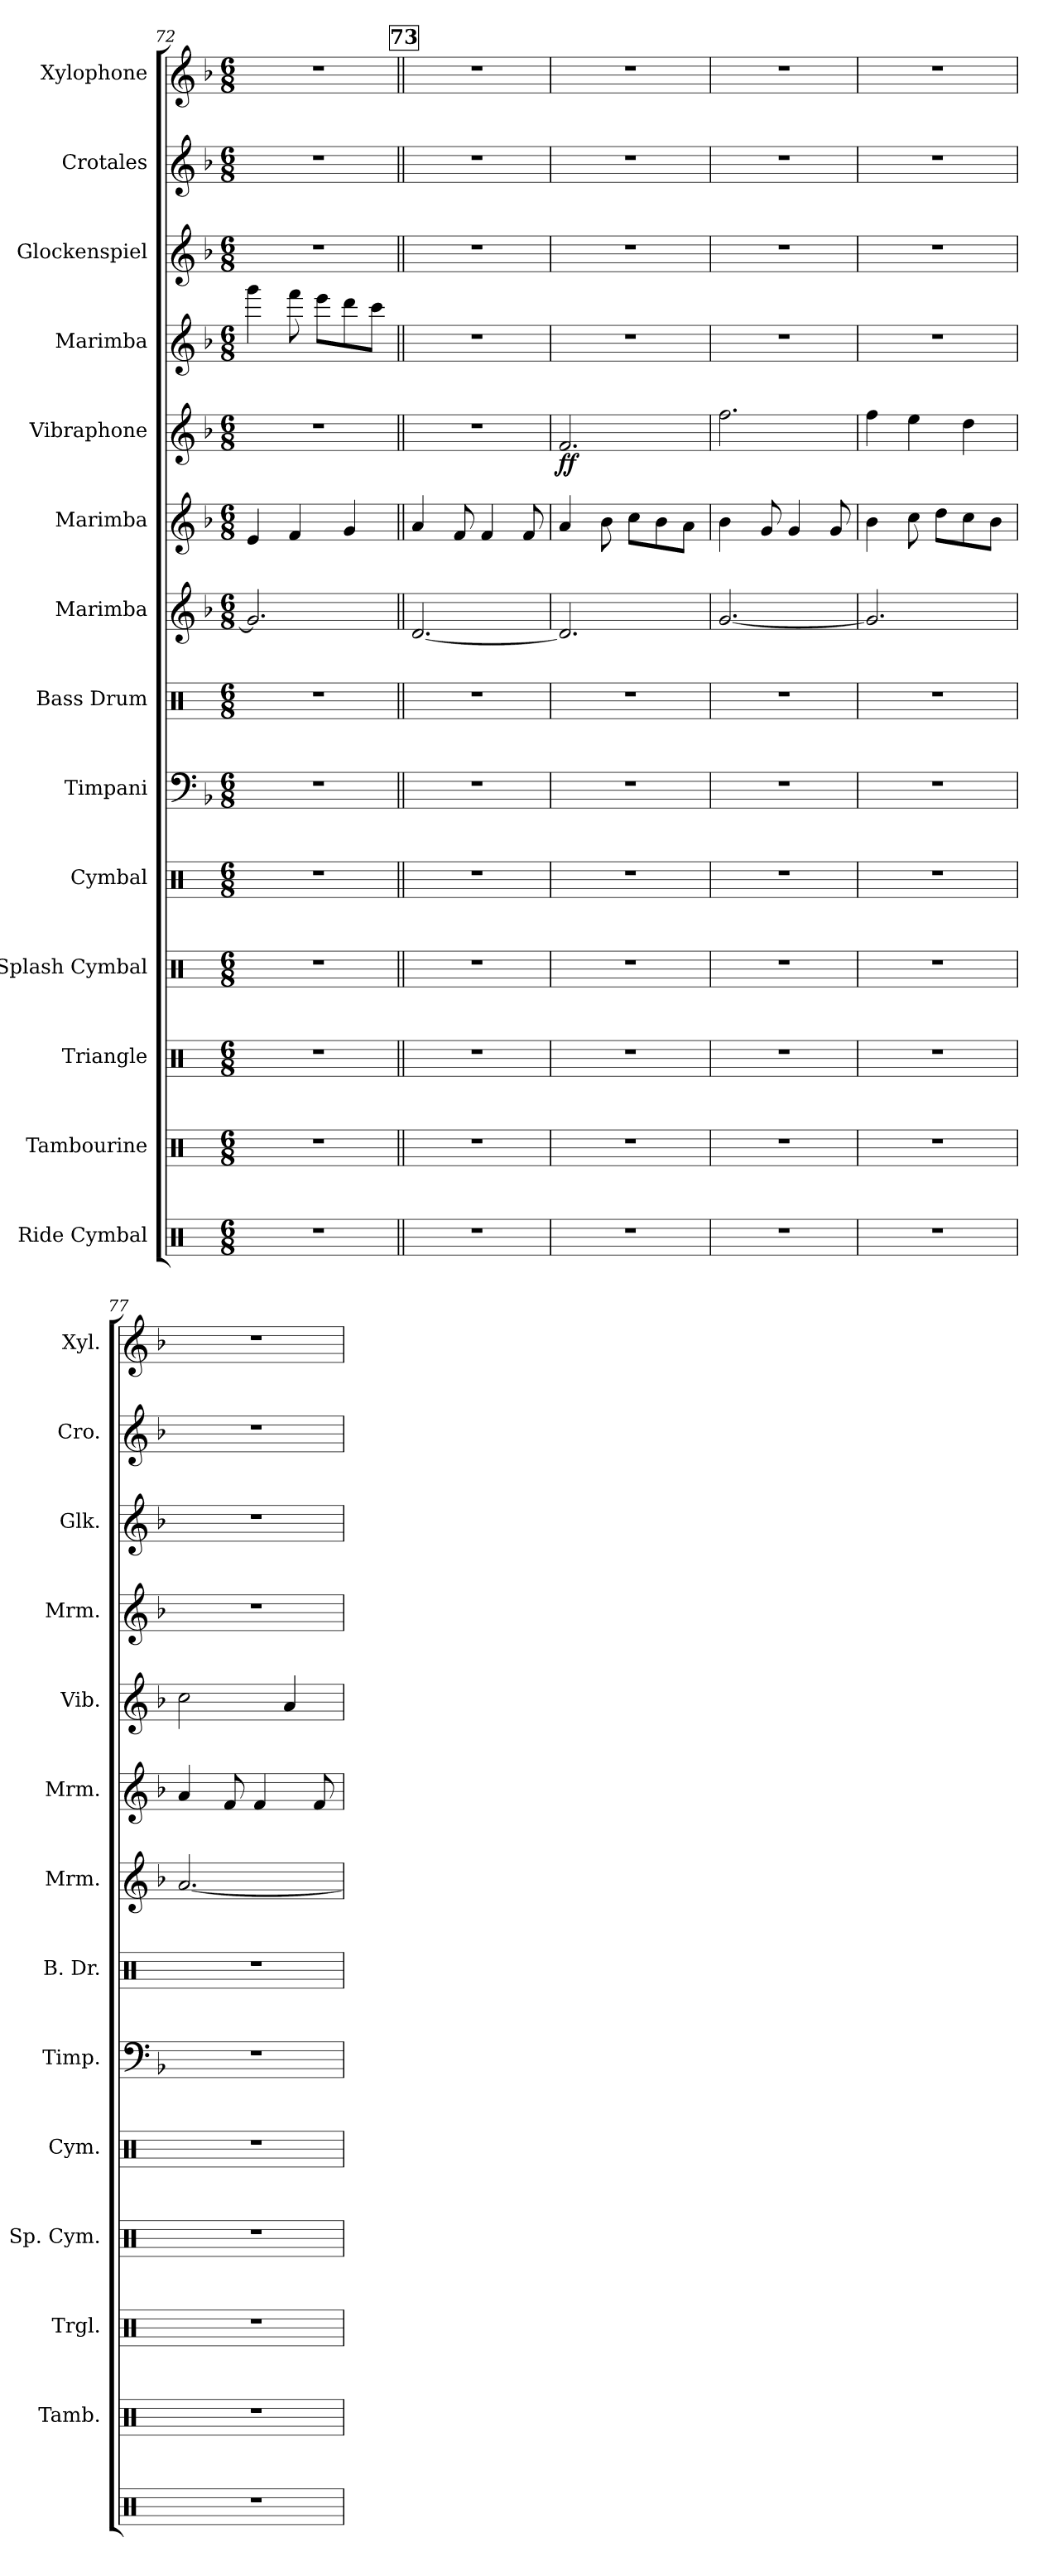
**kern	**kern	**kern	**kern	**kern	**kern	**kern	**kern	**kern	**kern	**dynam	**kern	**kern	**kern	**kern
*part14	*part13	*part12	*part11	*part10	*part9	*part8	*part7	*part6	*part5	*part5	*part4	*part3	*part2	*part1
*staff14	*staff13	*staff12	*staff11	*staff10	*staff9	*staff8	*staff7	*staff6	*staff5	*staff5	*staff4	*staff3	*staff2	*staff1
*I"Ride Cymbal	*I"Tambourine	*I"Triangle	*I"Splash Cymbal	*I"Cymbal	*I"Timpani	*I"Bass Drum	*I"Marimba	*I"Marimba	*I"Vibraphone	*	*I"Marimba	*I"Glockenspiel	*I"Crotales	*I"Xylophone
*	*I'Tamb.	*I'Trgl.	*I'Sp. Cym.	*I'Cym.	*I'Timp.	*I'B. Dr.	*I'Mrm.	*I'Mrm.	*I'Vib.	*	*I'Mrm.	*I'Glk.	*I'Cro.	*I'Xyl.
*clefX	*clefX	*clefX	*clefX	*clefX	*clefF4	*clefX	*clefG2	*clefG2	*clefG2	*	*clefG2	*clefG2	*clefG2	*clefG2
*	*	*	*	*	*	*	*	*	*	*	*	*ITrd-14c-24	*ITrd-14c-24	*ITrd-7c-12
*k[]	*k[]	*k[]	*k[]	*k[]	*k[b-]	*k[]	*k[b-]	*k[b-]	*k[b-]	*	*k[b-]	*k[b-]	*k[b-]	*k[b-]
*M6/8	*M6/8	*M6/8	*M6/8	*M6/8	*M6/8	*M6/8	*M6/8	*M6/8	*M6/8	*	*M6/8	*M6/8	*M6/8	*M6/8
=72	=72	=72	=72	=72	=72	=72	=72	=72	=72	=72	=72	=72	=72	=72
2.r	2.r	2.r	2.r	2.r	2.r	2.r	2.g/]	4e/	2.r	.	4ggg\	2.r	2.r	2.r
.	.	.	.	.	.	.	.	4f/	.	.	8fff\	.	.	.
.	.	.	.	.	.	.	.	.	.	.	8eee\L	.	.	.
.	.	.	.	.	.	.	.	4g/	.	.	8ddd\	.	.	.
.	.	.	.	.	.	.	.	.	.	.	8ccc\J	.	.	.
!!LO:REH:place=s1:a:B:fs=14:t=73
=73||	=73||	=73||	=73||	=73||	=73||	=73||	=73||	=73||	=73||	=73||	=73||	=73||	=73||	=73||
2.r	2.r	2.r	2.r	2.r	2.r	2.r	[2.d/	4a/	2.r	.	2.r	2.r	2.r	2.r
.	.	.	.	.	.	.	.	8f/	.	.	.	.	.	.
.	.	.	.	.	.	.	.	4f/	.	.	.	.	.	.
.	.	.	.	.	.	.	.	8f/	.	.	.	.	.	.
=74	=74	=74	=74	=74	=74	=74	=74	=74	=74	=74	=74	=74	=74	=74
!	!	!	!	!	!	!	!	!	!	!LO:DY:b	!	!	!	!
2.r	2.r	2.r	2.r	2.r	2.r	2.r	2.d/]	4a/	2.f/	ff	2.r	2.r	2.r	2.r
.	.	.	.	.	.	.	.	8b-\	.	.	.	.	.	.
.	.	.	.	.	.	.	.	8cc\L	.	.	.	.	.	.
.	.	.	.	.	.	.	.	8b-\	.	.	.	.	.	.
.	.	.	.	.	.	.	.	8a\J	.	.	.	.	.	.
=75	=75	=75	=75	=75	=75	=75	=75	=75	=75	=75	=75	=75	=75	=75
2.r	2.r	2.r	2.r	2.r	2.r	2.r	[2.g/	4b-\	2.ff\	.	2.r	2.r	2.r	2.r
.	.	.	.	.	.	.	.	8g/	.	.	.	.	.	.
.	.	.	.	.	.	.	.	4g/	.	.	.	.	.	.
.	.	.	.	.	.	.	.	8g/	.	.	.	.	.	.
!!LO:PB:g=z
=76	=76	=76	=76	=76	=76	=76	=76	=76	=76	=76	=76	=76	=76	=76
2.r	2.r	2.r	2.r	2.r	2.r	2.r	2.g/]	4b-\	4ff\	.	2.r	2.r	2.r	2.r
.	.	.	.	.	.	.	.	8cc\	4ee\	.	.	.	.	.
.	.	.	.	.	.	.	.	8dd\L	.	.	.	.	.	.
.	.	.	.	.	.	.	.	8cc\	4dd\	.	.	.	.	.
.	.	.	.	.	.	.	.	8b-\J	.	.	.	.	.	.
=77	=77	=77	=77	=77	=77	=77	=77	=77	=77	=77	=77	=77	=77	=77
2.r	2.r	2.r	2.r	2.r	2.r	2.r	[2.a/	4a/	2cc\	.	2.r	2.r	2.r	2.r
.	.	.	.	.	.	.	.	8f/	.	.	.	.	.	.
.	.	.	.	.	.	.	.	4f/	.	.	.	.	.	.
.	.	.	.	.	.	.	.	.	4a/	.	.	.	.	.
.	.	.	.	.	.	.	.	8f/	.	.	.	.	.	.
=	=	=	=	=	=	=	=	=	=	=	=	=	=	=
*-	*-	*-	*-	*-	*-	*-	*-	*-	*-	*-	*-	*-	*-	*-
